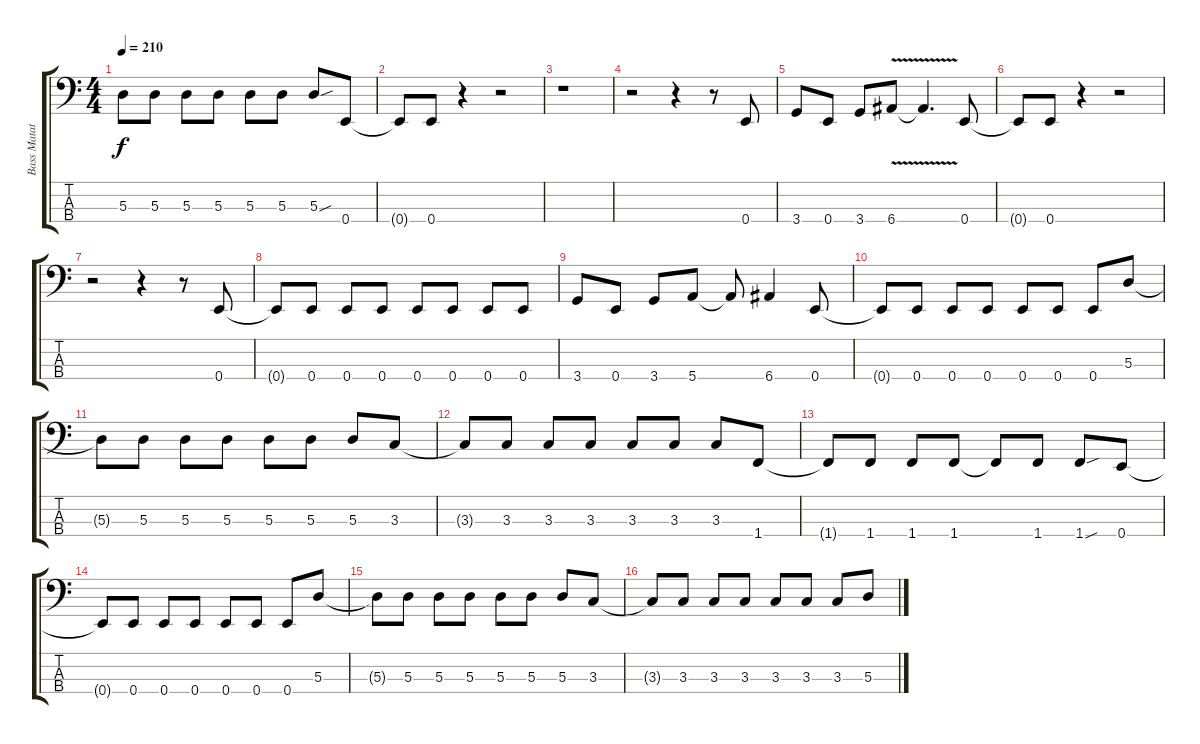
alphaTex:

\track ("Bass Matatabi" "Bass Matat") {instrument electricbasspick}
\staff {score tabs}
\tuning (G2 D2 A1 E1) {hide}
\ts (4 4)
\tempo 210
\clef f4
\ks c
5.3{t}.8{dy f} 5.3.8 5.3.8 5.3.8 5.3.8 5.3.8 5.3{sou}.8 0.4.8 |
0.4{t}.8 0.4.8 r.4 r.2 |
r.1 |
r.2 r.4 r.8 0.4.8 |
3.4.8 0.4.8 3.4.8 6.4{v}.8 6.4{t}.4{d} 0.4.8 |
0.4{t}.8 0.4.8 r.4 r.2 |
r.2 r.4 r.8 0.4.8 |
0.4{t}.8 0.4.8 0.4.8 0.4.8 0.4.8 0.4.8 0.4.8 0.4.8 |
3.4.8 0.4.8 3.4.8 5.4.8 5.4{t}.8 6.4.4 0.4.8 |
0.4{t}.8 0.4.8 0.4.8 0.4.8 0.4.8 0.4.8 0.4.8 5.3.8 |
5.3{t}.8 5.3.8 5.3.8 5.3.8 5.3.8 5.3.8 5.3.8 3.3.8 |
3.3{t}.8 3.3.8 3.3.8 3.3.8 3.3.8 3.3.8 3.3.8 1.4.8 |
1.4{t}.8 1.4.8 1.4.8 1.4.8 1.4{t}.8 1.4.8 1.4{sou}.8 0.4.8 |
0.4{t}.8 0.4.8 0.4.8 0.4.8 0.4.8 0.4.8 0.4.8 5.3.8 |
5.3{t}.8 5.3.8 5.3.8 5.3.8 5.3.8 5.3.8 5.3.8 3.3.8 |
3.3{t}.8 3.3.8 3.3.8 3.3.8 3.3.8 3.3.8 3.3.8 5.3.8
